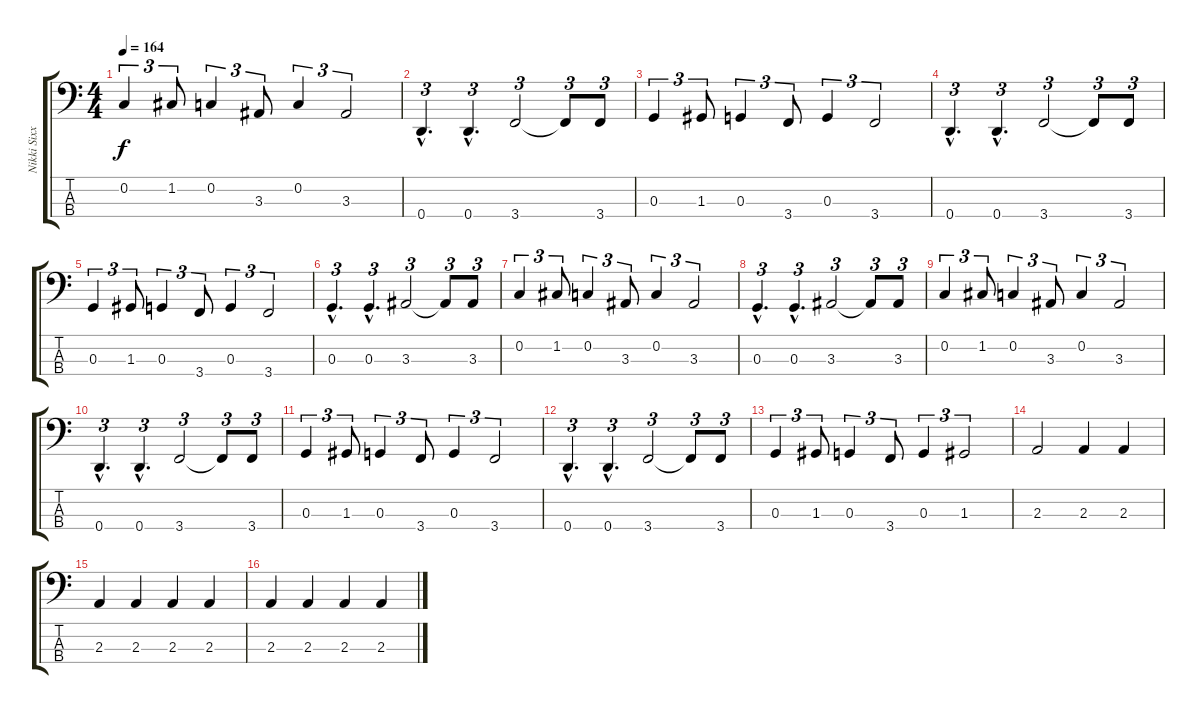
\track ("Nikki Sixx" "Nikki Sixx") {instrument electricbasspick}
\staff {score tabs}
\tuning (F2 C2 G1 D1) {hide}
\ts (4 4)
\tempo 164
\clef f4
\ks c
0.2.4{tu (3 2) dy f} 1.2.8{tu (3 2)} 0.2.4{tu (3 2)} 3.3.8{tu (3 2)} 0.2.4{tu (3 2)} 3.3.2{tu (3 2)} |
0.4{hac}.4{d tu (3 2)} 0.4{hac}.4{d tu (3 2)} 3.4.2{tu (3 2)} 3.4{t}.8{tu (3 2)} 3.4.8{tu (3 2)} |
0.3.4{tu (3 2)} 1.3.8{tu (3 2)} 0.3.4{tu (3 2)} 3.4.8{tu (3 2)} 0.3.4{tu (3 2)} 3.4.2{tu (3 2)} |
0.4{hac}.4{d tu (3 2)} 0.4{hac}.4{d tu (3 2)} 3.4.2{tu (3 2)} 3.4{t}.8{tu (3 2)} 3.4.8{tu (3 2)} |
0.3.4{tu (3 2)} 1.3.8{tu (3 2)} 0.3.4{tu (3 2)} 3.4.8{tu (3 2)} 0.3.4{tu (3 2)} 3.4.2{tu (3 2)} |
0.3{hac}.4{d tu (3 2)} 0.3{hac}.4{d tu (3 2)} 3.3.2{tu (3 2)} 3.3{t}.8{tu (3 2)} 3.3.8{tu (3 2)} |
0.2.4{tu (3 2)} 1.2.8{tu (3 2)} 0.2.4{tu (3 2)} 3.3.8{tu (3 2)} 0.2.4{tu (3 2)} 3.3.2{tu (3 2)} |
0.3{hac}.4{d tu (3 2)} 0.3{hac}.4{d tu (3 2)} 3.3.2{tu (3 2)} 3.3{t}.8{tu (3 2)} 3.3.8{tu (3 2)} |
0.2.4{tu (3 2)} 1.2.8{tu (3 2)} 0.2.4{tu (3 2)} 3.3.8{tu (3 2)} 0.2.4{tu (3 2)} 3.3.2{tu (3 2)} |
0.4{hac}.4{d tu (3 2)} 0.4{hac}.4{d tu (3 2)} 3.4.2{tu (3 2)} 3.4{t}.8{tu (3 2)} 3.4.8{tu (3 2)} |
0.3.4{tu (3 2)} 1.3.8{tu (3 2)} 0.3.4{tu (3 2)} 3.4.8{tu (3 2)} 0.3.4{tu (3 2)} 3.4.2{tu (3 2)} |
0.4{hac}.4{d tu (3 2)} 0.4{hac}.4{d tu (3 2)} 3.4.2{tu (3 2)} 3.4{t}.8{tu (3 2)} 3.4.8{tu (3 2)} |
0.3.4{tu (3 2)} 1.3.8{tu (3 2)} 0.3.4{tu (3 2)} 3.4.8{tu (3 2)} 0.3.4{tu (3 2)} 1.3.2{tu (3 2)} |
2.3.2 2.3.4 2.3.4 |
2.3.4 2.3.4 2.3.4 2.3.4 |
2.3.4 2.3.4 2.3.4 2.3.4
